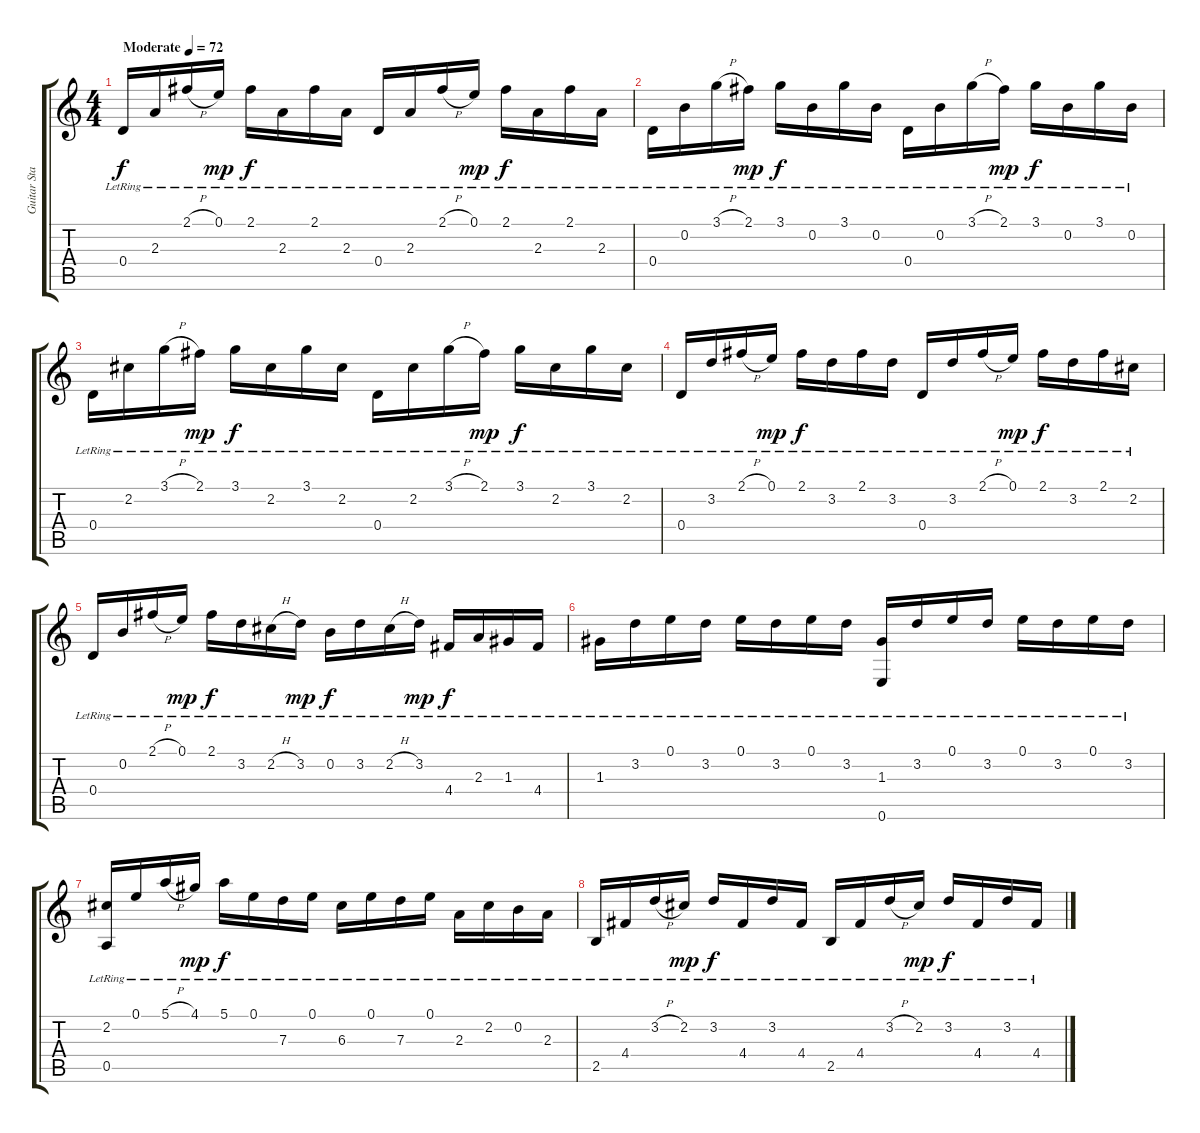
\track ("Guitar Standard" "Guitar Sta") {instrument acousticguitarsteel}
\staff {score tabs}
\tuning (E4 B3 G3 D3 A2 E2) {hide}
\ts (4 4)
\tempo (72 "Moderate")
\clef g2
\ks c
0.4{lr}.16{dy f instrument acousticguitarsteel} 2.3{lr}.16 2.1{h lr}.16 0.1{lr}.16{dy mp} 2.1{lr}.16{dy f} 2.3{lr}.16 2.1{lr}.16 2.3{lr}.16 0.4{lr}.16 2.3{lr}.16 2.1{h lr}.16 0.1{lr}.16{dy mp} 2.1{lr}.16{dy f} 2.3{lr}.16 2.1{lr}.16 2.3{lr}.16 |
0.4{lr}.16 0.2{lr}.16 3.1{h lr}.16 2.1{lr}.16{dy mp} 3.1{lr}.16{dy f} 0.2{lr}.16 3.1{lr}.16 0.2{lr}.16 0.4{lr}.16 0.2{lr}.16 3.1{h lr}.16 2.1{lr}.16{dy mp} 3.1{lr}.16{dy f} 0.2{lr}.16 3.1{lr}.16 0.2{lr}.16 |
0.4{lr}.16 2.2{lr}.16 3.1{h lr}.16 2.1{lr}.16{dy mp} 3.1{lr}.16{dy f} 2.2{lr}.16 3.1{lr}.16 2.2{lr}.16 0.4{lr}.16 2.2{lr}.16 3.1{h lr}.16 2.1{lr}.16{dy mp} 3.1{lr}.16{dy f} 2.2{lr}.16 3.1{lr}.16 2.2{lr}.16 |
0.4{lr}.16 3.2{lr}.16 2.1{h lr}.16 0.1{lr}.16{dy mp} 2.1{lr}.16{dy f} 3.2{lr}.16 2.1{lr}.16 3.2{lr}.16 0.4{lr}.16 3.2{lr}.16 2.1{h lr}.16 0.1{lr}.16{dy mp} 2.1{lr}.16{dy f} 3.2{lr}.16 2.1{lr}.16 2.2{lr}.16 |
0.4{lr}.16 0.2{lr}.16 2.1{h lr}.16 0.1{lr}.16{dy mp} 2.1{lr}.16{dy f} 3.2{lr}.16 2.2{h lr}.16 3.2{lr}.16{dy mp} 0.2{lr}.16{dy f} 3.2{lr}.16 2.2{h lr}.16 3.2{lr}.16{dy mp} 4.4{lr}.16{dy f} 2.3{lr}.16 1.3{lr}.16 4.4{lr}.16 |
1.3{lr}.16 3.2{lr}.16 0.1{lr}.16 3.2{lr}.16 0.1{lr}.16 3.2{lr}.16 0.1{lr}.16 3.2{lr}.16 (1.3{lr} 0.6{lr}).16 3.2{lr}.16 0.1{lr}.16 3.2{lr}.16 0.1{lr}.16 3.2{lr}.16 0.1{lr}.16 3.2{lr}.16 |
(2.2{lr} 0.5{lr}).16 0.1{lr}.16 5.1{h lr}.16 4.1{lr}.16{dy mp} 5.1{lr}.16{dy f} 0.1{lr}.16 7.3{lr}.16 0.1{lr}.16 6.3{lr}.16 0.1{lr}.16 7.3{lr}.16 0.1{lr}.16 2.3{lr}.16 2.2{lr}.16 0.2{lr}.16 2.3{lr}.16 |
2.5{lr}.16 4.4{lr}.16 3.2{h lr}.16 2.2{lr}.16{dy mp} 3.2{lr}.16{dy f} 4.4{lr}.16 3.2{lr}.16 4.4{lr}.16 2.5{lr}.16 4.4{lr}.16 3.2{h lr}.16 2.2{lr}.16{dy mp} 3.2{lr}.16{dy f} 4.4{lr}.16 3.2{lr}.16 4.4{lr}.16
